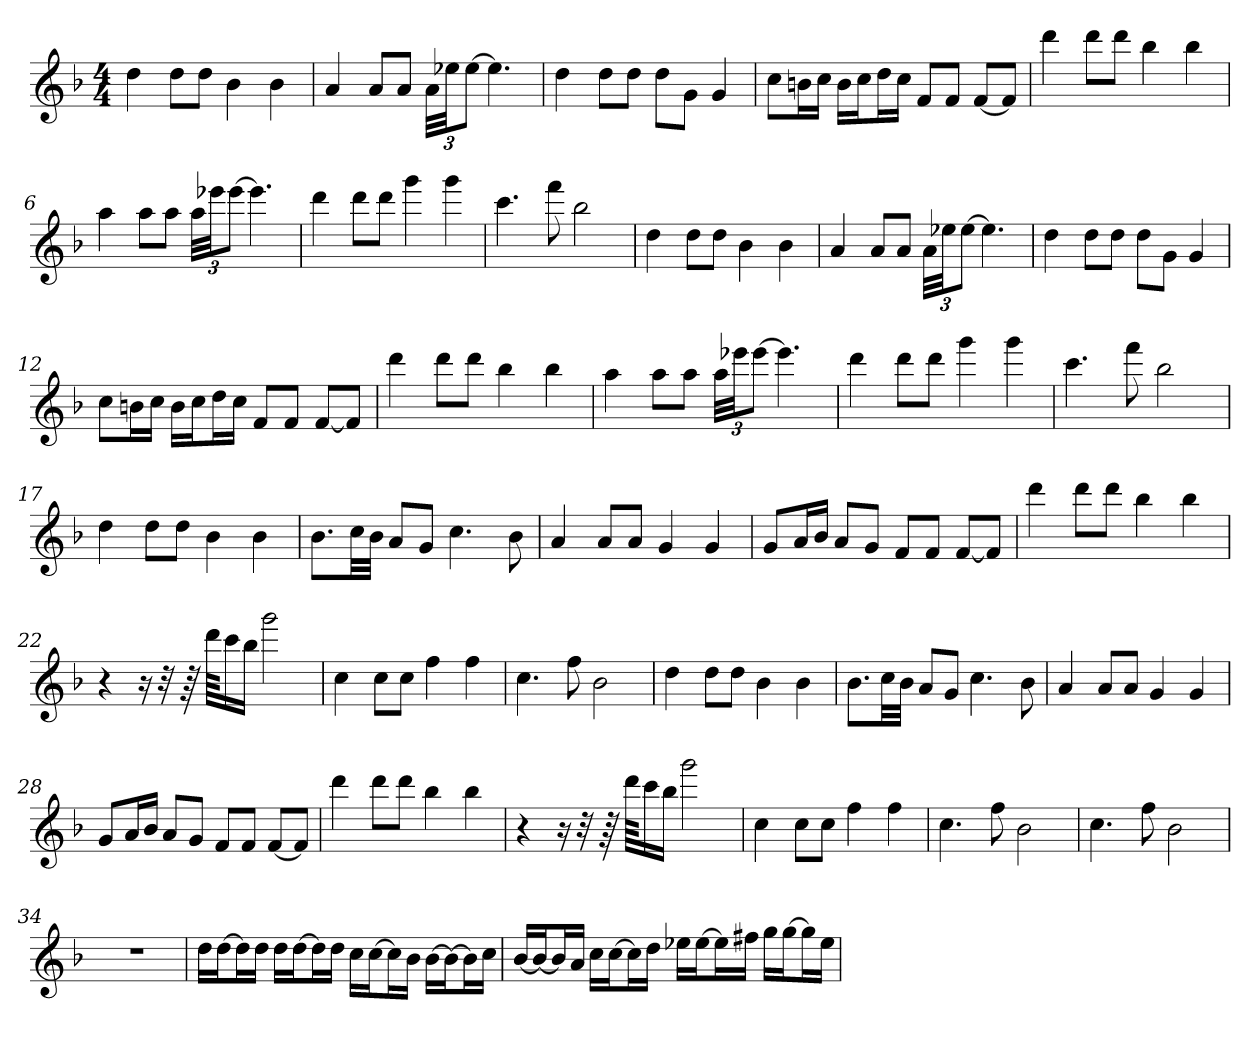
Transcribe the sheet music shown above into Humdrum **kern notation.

**kern
*part1
*staff1
*clefG2
*k[b-]
*d:
*M4/4
=1
4dd
8dd\L
8dd\J
4b-
4b-
=2
4a
8a/L
8a/J
48a\LLL
48ee-X\JJ
[12ee-\J
4.ee-]
=3
4dd
8dd\L
8dd\J
8dd\L
8g\J
4g
=4
8cc\L
16bn\L
16cc\JJ
16b\LL
16cc\J
16dd\L
16cc\JJ
8f/L
8f/J
[8f/L
8f/J]
=5
4ddd
8ddd\L
8ddd\J
4bb-
4bb-
=6
4aa
8aa\L
8aa\J
48aa\LLL
48eee-X\JJ
[12eee-\J
4.eee-]
=7
4ddd
8ddd\L
8ddd\J
4ggg
4ggg
=8
4.ccc
8fff
2bb-
=9
4dd
8dd\L
8dd\J
4b-
4b-
=10
4a
8a/L
8a/J
48a\LLL
48ee-X\JJ
[12ee-\J
4.ee-]
=11
4dd
8dd\L
8dd\J
8dd\L
8g\J
4g
=12
8cc\L
16bn\L
16cc\JJ
16b\LL
16cc\J
16dd\L
16cc\JJ
8f/L
8f/J
[8f/L
8f/J]
=13
4ddd
8ddd\L
8ddd\J
4bb-
4bb-
=14
4aa
8aa\L
8aa\J
48aa\LLL
48eee-X\JJ
[12eee-\J
4.eee-]
=15
4ddd
8ddd\L
8ddd\J
4ggg
4ggg
=16
4.ccc
8fff
2bb-
=17
4dd
8dd\L
8dd\J
4b-
4b-
=18
8.b-\L
32cc\LL
32b-\JJJ
8a/L
8g/J
4.cc
8b-
=19
4a
8a/L
8a/J
4g
4g
=20
8g/L
16a/L
16b-/JJ
8a/L
8g/J
8f/L
8f/J
[8f/L
8f/J]
=21
4ddd
8ddd\L
8ddd\J
4bb-
4bb-
=22
4r
16r
32r
64r
64ddd\KKLL
16ccc\
16bb-\JJ
2ggg
=23
4cc
8cc\L
8cc\J
4ff
4ff
=24
4.cc
8ff
2b-
=25
4dd
8dd\L
8dd\J
4b-
4b-
=26
8.b-\L
32cc\LL
32b-\JJJ
8a/L
8g/J
4.cc
8b-
=27
4a
8a/L
8a/J
4g
4g
=28
8g/L
16a/L
16b-/JJ
8a/L
8g/J
8f/L
8f/J
[8f/L
8f/J]
=29
4ddd
8ddd\L
8ddd\J
4bb-
4bb-
=30
4r
16r
32r
64r
64ddd\KKLL
16ccc\
16bb-\JJ
2ggg
=31
4cc
8cc\L
8cc\J
4ff
4ff
=32
4.cc
8ff
2b-
=33
4.cc
8ff
2b-
=34
1r
=35
16dd\LL
[16dd\J
16dd\L]
16dd\JJ
16dd\LL
[16dd\J
16dd\L]
16dd\JJ
16cc\LL
[16cc\J
16cc\L]
16b-\JJ
[16b-\LL
16b-\J_
16b-\L]
16cc\JJ
=36
[16b-/LL
16b-/J_
16b-/L]
16a/JJ
16cc\LL
[16cc\J
16cc\L]
16dd\JJ
16ee-X\LL
[16ee-\J
16ee-\L]
16ff#X\JJ
16gg\LL
[16gg\J
16gg\L]
16ee-\JJ
=
*-
